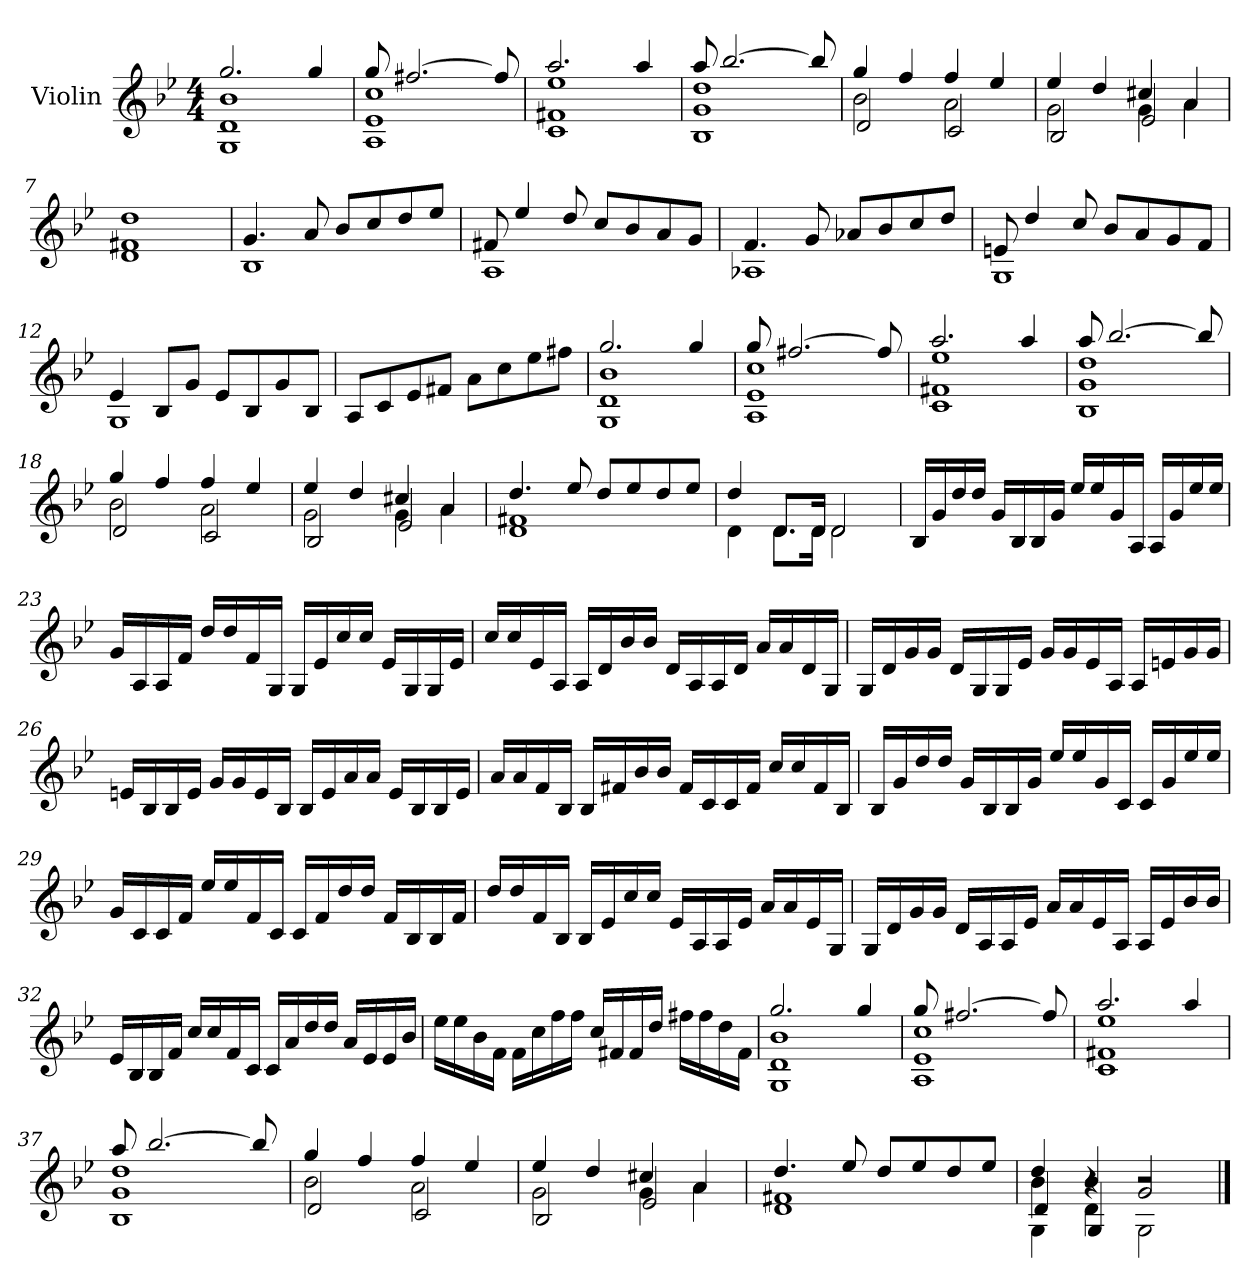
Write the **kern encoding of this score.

**kern
*part1
*staff1
*I"Violin
*I'Vln.
*clefG2
*k[b-e-]
*M4/4
=1
*^
*	*^
*	*	*^
2.gg/	1b-	1d	1G
4gg/	.	.	.
=2	=2	=2	=2
8gg/	1cc	1e-	1A
[2.ff#X/	.	.	.
8ff#/]	.	.	.
=3	=3	=3	=3
2.aa/	1ee-	1f#X	1c
4aa/	.	.	.
=4	=4	=4	=4
8aa/	1dd	1g	1B-
[2.bb-/	.	.	.
8bb-/]	.	.	.
*	*	*v	*v
=5	=5	=5
4gg/	2b-\	2d/
4ff/	.	.
4ff/	2a\	2c/
4ee-/	.	.
=6	=6	=6
4ee-/	2g\	2B-/
4dd/	.	.
4cc#X/	4g\	2e-/
4a/	4a\	.
=7	=7	=7
1dd	1f#X	1d
*	*v	*v
=8	=8
4.g/	1B-
8a/	.
8b-/L	.
8cc/	.
8dd/	.
8ee-/J	.
!!LO:LB:g=z	!!
=9	=9
8f#X/	1A
4ee-/	.
8dd/	.
8cc/L	.
8b-/	.
8a/	.
8g/J	.
=10	=10
4.f/	1A-X
8g/	.
8a-X/L	.
8b-/	.
8cc/	.
8dd/J	.
=11	=11
8en/	1G
4dd/	.
8cc/	.
8b-/L	.
8a/	.
8g/	.
8f/J	.
=12	=12
4e-/	1G
8B-/L	.
8g/J	.
8e-/L	.
8B-/	.
8g/	.
8B-/J	.
*v	*v
=13
8A/L
8c/
8e-/
8f#X/J
8a\L
8cc\
8ee-\
8ff#X\J
=14
*^
*	*^
*	*	*^
2.gg/	1b-	1d	1G
4gg/	.	.	.
!!LO:LB:g=z	!!	!!	!!
=15	=15	=15	=15
8gg/	1cc	1e-	1A
[2.ff#X/	.	.	.
8ff#/]	.	.	.
=16	=16	=16	=16
2.aa/	1ee-	1f#X	1c
4aa/	.	.	.
=17	=17	=17	=17
8aa/	1dd	1g	1B-
[2.bb-/	.	.	.
8bb-/]	.	.	.
*	*	*v	*v
=18	=18	=18
4gg/	2b-\	2d/
4ff/	.	.
4ff/	2a\	2c/
4ee-/	.	.
=19	=19	=19
4ee-/	2g\	2B-/
4dd/	.	.
4cc#X/	4g\	2e-/
4a/	4a\	.
=20	=20	=20
4.dd/	1f#X	1d
8ee-/	.	.
8dd/L	.	.
8ee-/	.	.
8dd/	.	.
8ee-/J	.	.
*	*v	*v
=21	=21
4dd/	4d\
8.d/L	8.d\L
16d/Jk	16d\Jk
2d/	2d\
*v	*v
!!LO:LB:g=z
=22
16B-/LL
16g/
16dd/
16dd/JJ
16g/LL
16B-/
16B-/
16g/JJ
16ee-/LL
16ee-/
16g/
16A/JJ
16A/LL
16g/
16ee-/
16ee-/JJ
=23
16g/LL
16A/
16A/
16f/JJ
16dd/LL
16dd/
16f/
16G/JJ
16G/LL
16e-/
16cc/
16cc/JJ
16e-/LL
16G/
16G/
16e-/JJ
=24
16cc/LL
16cc/
16e-/
16A/JJ
16A/LL
16d/
16b-/
16b-/JJ
16d/LL
16A/
16A/
16d/JJ
16a/LL
16a/
16d/
16G/JJ
!!LO:LB:g=z
=25
16G/LL
16d/
16g/
16g/JJ
16d/LL
16G/
16G/
16e-/JJ
16g/LL
16g/
16e-/
16A/JJ
16A/LL
16en/
16g/
16g/JJ
=26
16en/LL
16B-/
16B-/
16e/JJ
16g/LL
16g/
16e/
16B-/JJ
16B-/LL
16e/
16a/
16a/JJ
16e/LL
16B-/
16B-/
16e/JJ
=27
16a/LL
16a/
16f/
16B-/JJ
16B-/LL
16f#X/
16b-/
16b-/JJ
16f#/LL
16c/
16c/
16f#/JJ
16cc/LL
16cc/
16f#/
16B-/JJ
!!LO:LB:g=z
=28
16B-/LL
16g/
16dd/
16dd/JJ
16g/LL
16B-/
16B-/
16g/JJ
16ee-/LL
16ee-/
16g/
16c/JJ
16c/LL
16g/
16ee-/
16ee-/JJ
=29
16g/LL
16c/
16c/
16f/JJ
16ee-/LL
16ee-/
16f/
16c/JJ
16c/LL
16f/
16dd/
16dd/JJ
16f/LL
16B-/
16B-/
16f/JJ
=30
16dd/LL
16dd/
16f/
16B-/JJ
16B-/LL
16e-/
16cc/
16cc/JJ
16e-/LL
16A/
16A/
16e-/JJ
16a/LL
16a/
16e-/
16G/JJ
!!LO:LB:g=z
=31
16G/LL
16d/
16g/
16g/JJ
16d/LL
16A/
16A/
16e-/JJ
16a/LL
16a/
16e-/
16A/JJ
16A/LL
16e-/
16b-/
16b-/JJ
=32
16e-/LL
16B-/
16B-/
16f/JJ
16cc/LL
16cc/
16f/
16c/JJ
16c/LL
16a/
16dd/
16dd/JJ
16a/LL
16e-/
16e-/
16b-/JJ
=33
16ee-\LL
16ee-\
16b-\
16f\JJ
16f\LL
16cc\
16ff\
16ff\JJ
16cc/LL
16f#X/
16f#/
16dd/JJ
16ff#X\LL
16ff#\
16dd\
16f#\JJ
=34
*^
*	*^
*	*	*^
2.gg/	1b-	1d	1G
4gg/	.	.	.
!!LO:LB:g=z	!!	!!	!!
=35	=35	=35	=35
8gg/	1cc	1e-	1A
[2.ff#X/	.	.	.
8ff#/]	.	.	.
=36	=36	=36	=36
2.aa/	1ee-	1f#X	1c
4aa/	.	.	.
=37	=37	=37	=37
8aa/	1dd	1g	1B-
[2.bb-/	.	.	.
8bb-/]	.	.	.
*	*	*v	*v
=38	=38	=38
4gg/	2b-\	2d/
4ff/	.	.
4ff/	2a\	2c/
4ee-/	.	.
=39	=39	=39
4ee-/	2g\	2B-/
4dd/	.	.
4cc#X/	4g\	2e-/
4a/	4a\	.
=40	=40	=40
4.dd/	1f#X	1d
8ee-/	.	.
8dd/L	.	.
8ee-/	.	.
8dd/	.	.
8ee-/J	.	.
=41	=41	=41
*	*	*^
4dd/	4b-\	4d/	4G\
4b-/	4d\	4G/	4r
2g/	2G\	2r	2r
*v	*v	*v	*v
==
*-
